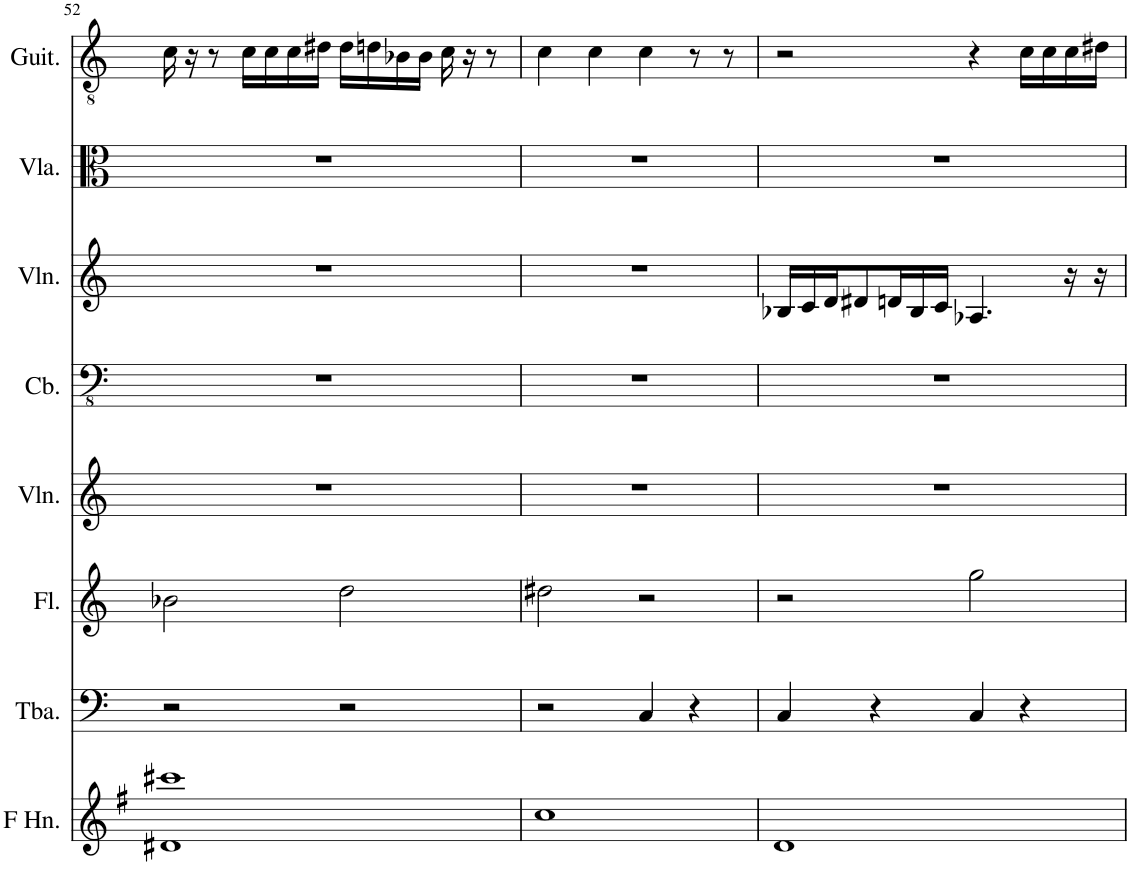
**kern	**kern	**kern	**kern	**kern	**kern	**kern	**kern
*part8	*part7	*part6	*part5	*part4	*part3	*part2	*part1
*staff8	*staff7	*staff6	*staff5	*staff4	*staff3	*staff2	*staff1
*I"Horn in F	*I"Tuba	*I"Flute	*I"Violin	*I"Contrabass	*I"Violin	*I"Viola	*I"Classical Guitar
*	*I'Tba.	*I'Fl.	*I'Vln.	*I'Cb.	*I'Vln.	*I'Vla.	*I'Guit.
!!LO:PB:g=z
*clefG2	*clefF4	*clefG2	*clefG2	*clefFv4	*clefG2	*clefC3	*clefGv2
*Trd4c7	*	*	*	*Trd7c12	*	*	*
*k[f#]	*k[]	*k[]	*k[]	*k[]	*k[]	*k[]	*k[]
*M4/4	*M4/4	*M4/4	*M4/4	*M4/4	*M4/4	*M4/4	*M4/4
=52	=52	=52	=52	=52	=52	=52	=52
1d#X 1ccc#X	2r	2b-X\	1r	1r	1r	1r	16c\
.	.	.	.	.	.	.	16r
.	.	.	.	.	.	.	8r
.	.	.	.	.	.	.	16c\LL
.	.	.	.	.	.	.	16c\
.	.	.	.	.	.	.	16c\
.	.	.	.	.	.	.	16d#X\JJ
.	2r	2dd\	.	.	.	.	16d#\LL
.	.	.	.	.	.	.	16dn\
.	.	.	.	.	.	.	16B-X\
.	.	.	.	.	.	.	16B-\JJ
.	.	.	.	.	.	.	16c\
.	.	.	.	.	.	.	16r
.	.	.	.	.	.	.	8r
=53	=53	=53	=53	=53	=53	=53	=53
1cc	2r	2dd#X\	1r	1r	1r	1r	4c\
.	.	.	.	.	.	.	4c\
.	4C/	2r	.	.	.	.	4c\
.	4r	.	.	.	.	.	8r
.	.	.	.	.	.	.	8r
=54	=54	=54	=54	=54	=54	=54	=54
1d	4C/	2r	1r	1r	16B-X/LL	1r	2r
.	.	.	.	.	16c/	.	.
.	.	.	.	.	16d/J	.	.
.	.	.	.	.	8d#X/	.	.
.	4r	.	.	.	.	.	.
.	.	.	.	.	16dn/L	.	.
.	.	.	.	.	16B-/	.	.
.	.	.	.	.	16c/JJ	.	.
.	4C/	2gg\	.	.	4.A-X/	.	4r
.	4r	.	.	.	.	.	16c\LL
.	.	.	.	.	.	.	16c\
.	.	.	.	.	16r	.	16c\
.	.	.	.	.	16r	.	16d#X\JJ
=	=	=	=	=	=	=	=
*-	*-	*-	*-	*-	*-	*-	*-
